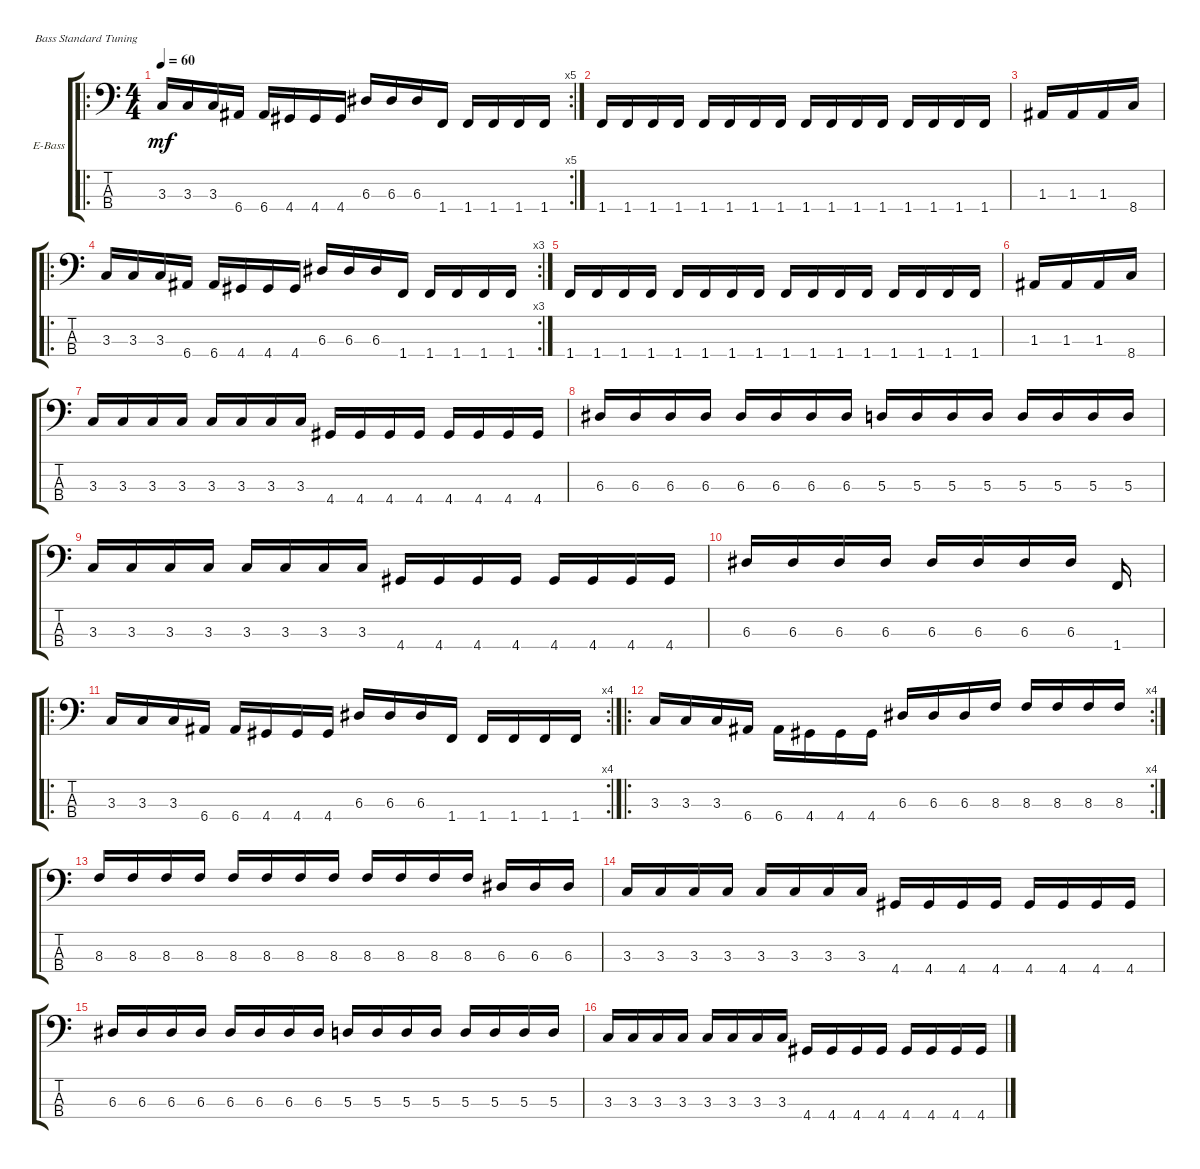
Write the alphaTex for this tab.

\defaultSystemsLayout 4
\bracketExtendMode groupsimilarinstruments
\firstSystemTrackNameOrientation horizontal
\otherSystemsTrackNameOrientation horizontal
\track ("Electric Bass" "E-Bass") {instrument electricbassfinger}
\staff {score tabs}
\tuning (G2 D2 A1 E1)
\ro
\rc 5
\ts (4 4)
\tempo 60
\clef f4
\ks c
3.3.16{dy mf instrument electricbassfinger} 3.3.16 3.3.16 6.4.16 6.4.16 4.4.16 4.4.16 4.4.16 6.3.16 6.3.16 6.3.16 1.4.16 1.4.16 1.4.16 1.4.16 1.4.16 |
1.4.16 1.4.16 1.4.16 1.4.16 1.4.16 1.4.16 1.4.16 1.4.16 1.4.16 1.4.16 1.4.16 1.4.16 1.4.16 1.4.16 1.4.16 1.4.16 |
1.3.16 1.3.16 1.3.16 8.4.16 |
\ro
\rc 3
3.3.16 3.3.16 3.3.16 6.4.16 6.4.16 4.4.16 4.4.16 4.4.16 6.3.16 6.3.16 6.3.16 1.4.16 1.4.16 1.4.16 1.4.16 1.4.16 |
1.4.16 1.4.16 1.4.16 1.4.16 1.4.16 1.4.16 1.4.16 1.4.16 1.4.16 1.4.16 1.4.16 1.4.16 1.4.16 1.4.16 1.4.16 1.4.16 |
1.3.16 1.3.16 1.3.16 8.4.16 |
3.3.16 3.3.16 3.3.16 3.3.16 3.3.16 3.3.16 3.3.16 3.3.16 4.4.16 4.4.16 4.4.16 4.4.16 4.4.16 4.4.16 4.4.16 4.4.16 |
6.3.16{beam invert} 6.3.16 6.3.16 6.3.16 6.3.16{beam invert} 6.3.16 6.3.16 6.3.16 5.3.16{beam invert} 5.3.16 5.3.16 5.3.16 5.3.16{beam invert} 5.3.16 5.3.16 5.3.16 |
3.3.16 3.3.16 3.3.16 3.3.16 3.3.16 3.3.16 3.3.16 3.3.16 4.4.16 4.4.16 4.4.16 4.4.16 4.4.16 4.4.16 4.4.16 4.4.16 |
6.3.16{beam invert} 6.3.16 6.3.16 6.3.16 6.3.16{beam invert} 6.3.16 6.3.16 6.3.16 1.4.16 |
\ro
\rc 4
3.3.16 3.3.16 3.3.16 6.4.16 6.4.16 4.4.16 4.4.16 4.4.16 6.3.16 6.3.16 6.3.16 1.4.16 1.4.16 1.4.16 1.4.16 1.4.16 |
\ro
\rc 4
3.3.16 3.3.16 3.3.16 6.4.16 6.4.16 4.4.16 4.4.16 4.4.16 6.3.16{beam invert} 6.3.16 6.3.16 8.3.16 8.3.16{beam invert} 8.3.16 8.3.16 8.3.16 |
8.3.16{beam invert} 8.3.16 8.3.16 8.3.16 8.3.16{beam invert} 8.3.16 8.3.16 8.3.16 8.3.16{beam invert} 8.3.16 8.3.16 8.3.16 6.3.16{beam invert} 6.3.16 6.3.16 |
3.3.16 3.3.16 3.3.16 3.3.16 3.3.16 3.3.16 3.3.16 3.3.16 4.4.16 4.4.16 4.4.16 4.4.16 4.4.16 4.4.16 4.4.16 4.4.16 |
6.3.16{beam invert} 6.3.16 6.3.16 6.3.16 6.3.16{beam invert} 6.3.16 6.3.16 6.3.16 5.3.16{beam invert} 5.3.16 5.3.16 5.3.16 5.3.16{beam invert} 5.3.16 5.3.16 5.3.16 |
3.3.16 3.3.16 3.3.16 3.3.16 3.3.16 3.3.16 3.3.16 3.3.16 4.4.16 4.4.16 4.4.16 4.4.16 4.4.16 4.4.16 4.4.16 4.4.16
